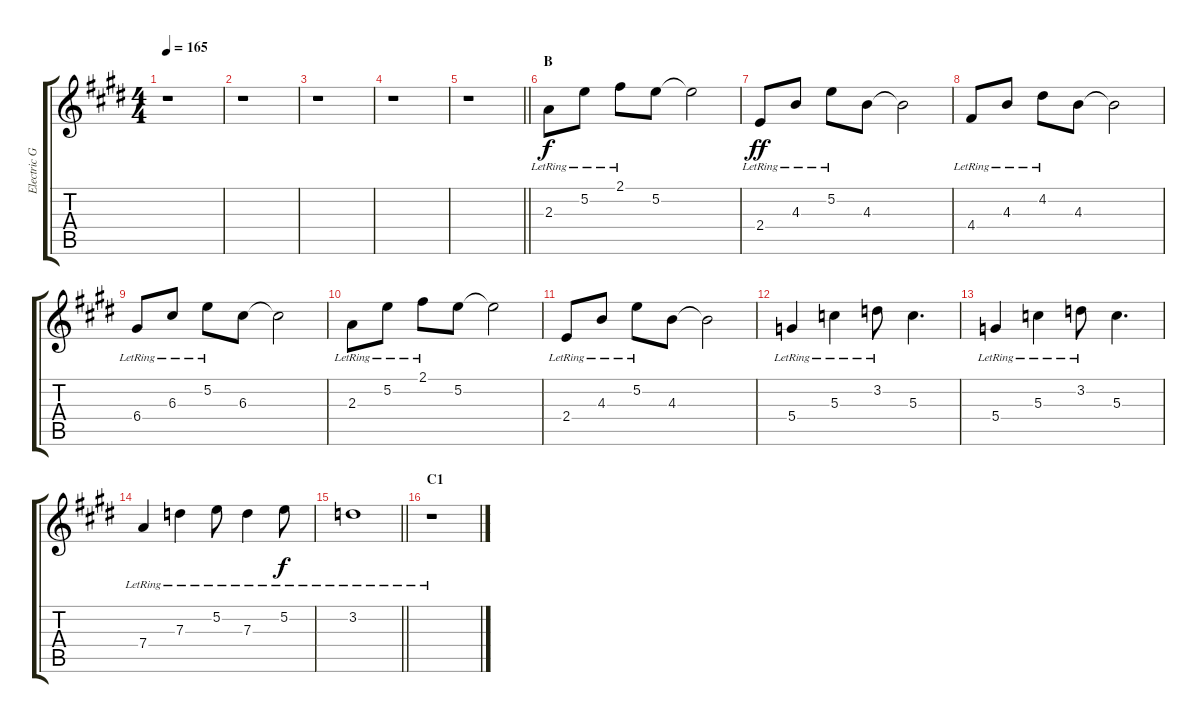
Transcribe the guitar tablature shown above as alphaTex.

\track ("Electric Guitar" "Electric G") {instrument electricguitarclean}
\staff {score tabs}
\tuning (E4 B3 G3 D3 A2 E2) {hide}
\ts (4 4)
\tempo 165
\clef g2
\ks e
r.1{dy f} |
r.1 |
r.1 |
r.1 |
\barLineRight lightlight
r.1 |
\section ("" "B")
2.3{lr}.8 5.2{lr}.8 2.1{lr}.8 5.2.8 5.2{t}.2 |
2.4{lr}.8{dy ff} 4.3{lr}.8 5.2{lr}.8 4.3.8 4.3{t}.2 |
4.4{lr}.8 4.3{lr}.8 4.2{lr}.8 4.3.8 4.3{t}.2 |
6.4{lr}.8 6.3{lr}.8 5.2{lr}.8 6.3.8 6.3{t}.2 |
2.3{lr}.8 5.2{lr}.8 2.1{lr}.8 5.2.8 5.2{t}.2 |
2.4{lr}.8 4.3{lr}.8 5.2{lr}.8 4.3.8 4.3{t}.2 |
5.4{lr}.4 5.3{lr}.4 3.2{lr}.8 5.3.4{d} |
5.4{lr}.4 5.3{lr}.4 3.2{lr}.8 5.3.4{d} |
7.4{lr}.4 7.3{lr}.4 5.2{lr}.8 7.3{lr}.4 5.2{lr}.8{dy f} |
\barLineRight lightlight
3.2{lr}.1 |
\section ("" "C1")
r.1
